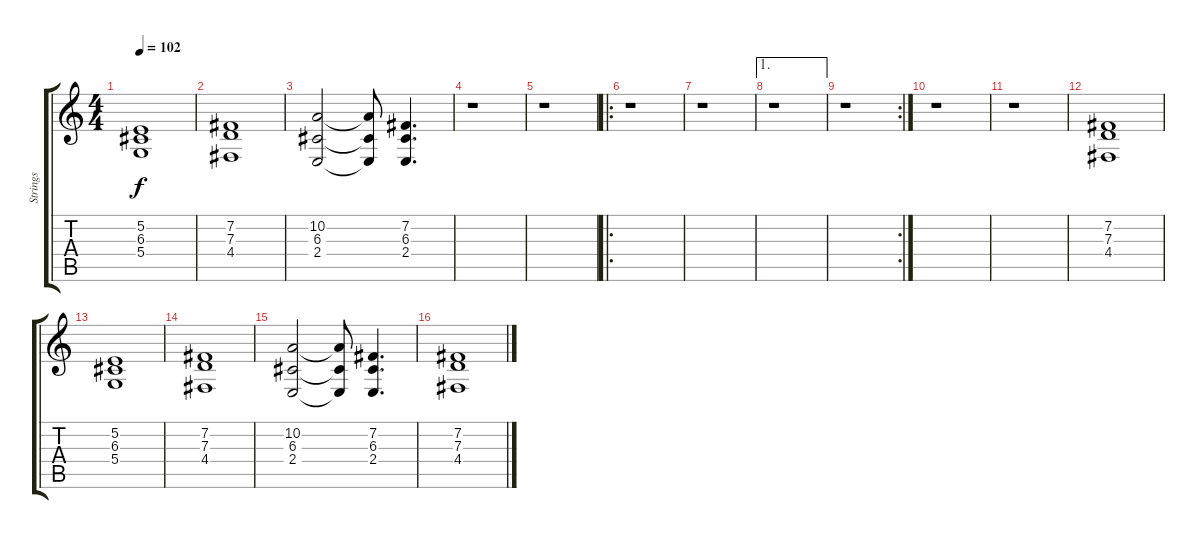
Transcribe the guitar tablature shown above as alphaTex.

\track ("Strings" "Strings") {instrument stringensemble1}
\staff {score tabs}
\tuning (E4 B3 G3 D3 A2 E2) {hide}
\ts (4 4)
\tempo 102
\clef g2
\ks c
(5.2 6.3 5.4).1{dy f} |
(7.2 7.3 4.4).1 |
(10.2 6.3 2.4).2 (10.2{t} 6.3{t} 2.4{t}).8 (7.2 6.3 2.4).4{d} |
r.1 |
r.1 |
\ro
r.1 |
r.1 |
\ae 1
r.1 |
\rc 2
r.1 |
r.1 |
r.1 |
(7.2 7.3 4.4).1 |
(5.2 6.3 5.4).1 |
(7.2 7.3 4.4).1 |
(10.2 6.3 2.4).2 (10.2{t} 6.3{t} 2.4{t}).8 (7.2 6.3 2.4).4{d} |
(7.2 7.3 4.4).1
